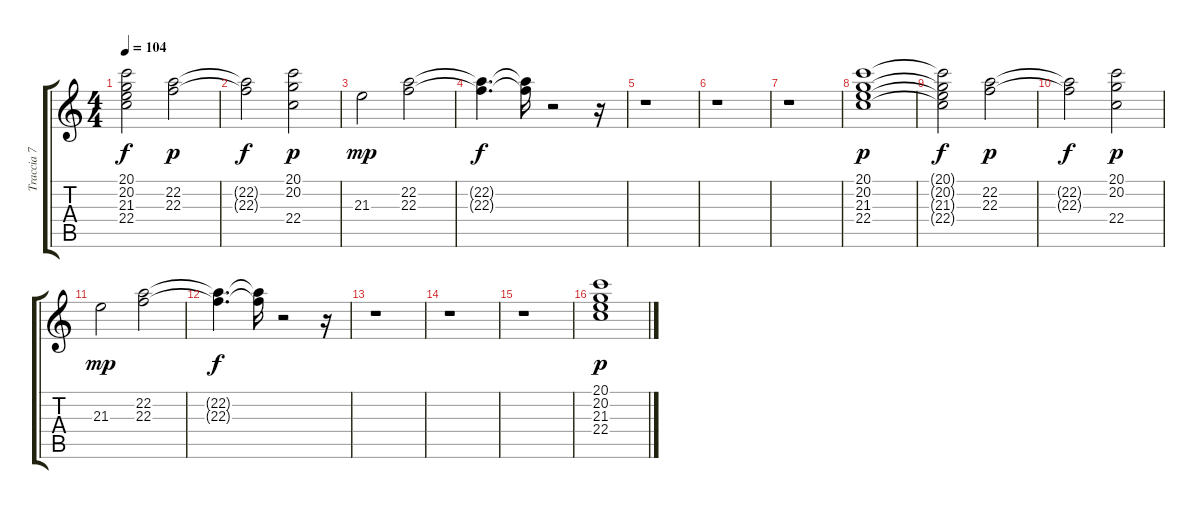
\track ("Traccia 7" "Traccia 7") {instrument stringensemble1}
\staff {score tabs}
\tuning (E4 B3 G3 D3 A2 E2) {hide}
\ts (4 4)
\tempo 104
\clef g2
\ks c
(20.1{t} 20.2{t} 21.3{t} 22.4{t}).2{dy f} (22.2 22.3).2{dy p} |
(22.2{t} 22.3{t}).2{dy f} (20.1 20.2 22.4).2{dy p} |
21.3.2{dy mp} (22.2 22.3).2 |
(22.2{t} 22.3{t}).4{d dy f} (22.2{t} 22.3{t}).16 r.2 r.16 |
r.1 |
r.1 |
r.1 |
(20.1 20.2 21.3 22.4).1{dy p} |
(20.1{t} 20.2{t} 21.3{t} 22.4{t}).2{dy f} (22.2 22.3).2{dy p} |
(22.2{t} 22.3{t}).2{dy f} (20.1 20.2 22.4).2{dy p} |
21.3.2{dy mp} (22.2 22.3).2 |
(22.2{t} 22.3{t}).4{d dy f} (22.2{t} 22.3{t}).16 r.2 r.16 |
r.1 |
r.1 |
r.1 |
(20.1 20.2 21.3 22.4).1{dy p}
